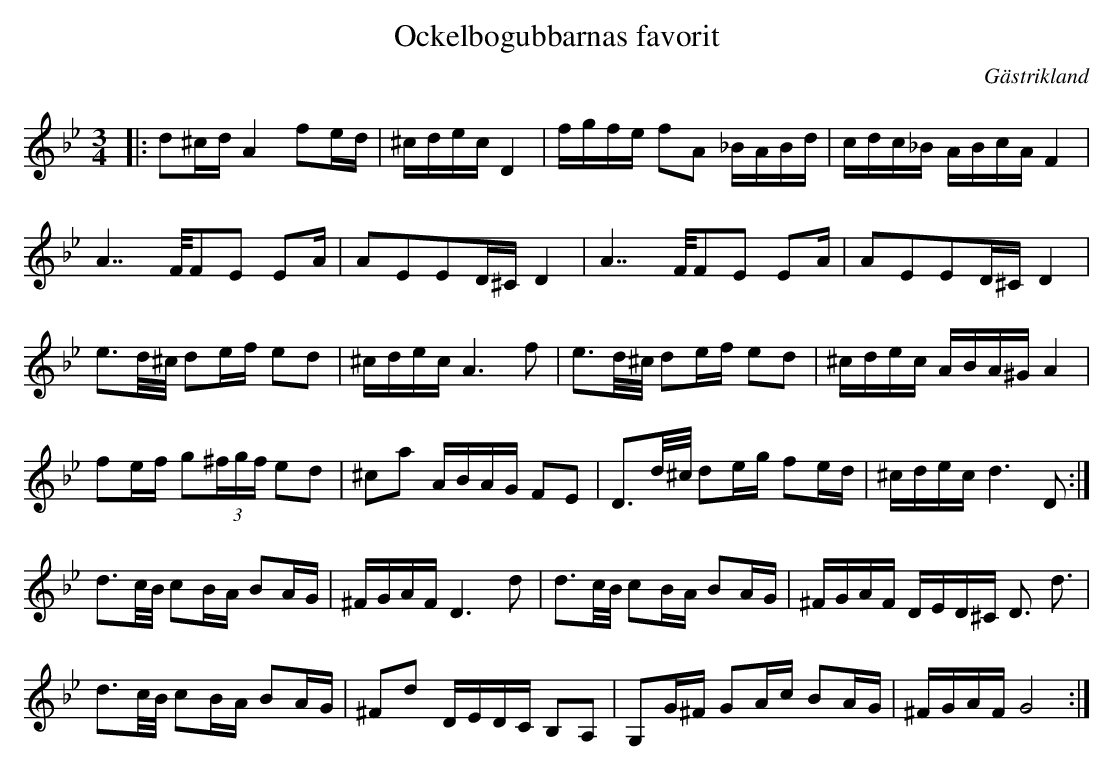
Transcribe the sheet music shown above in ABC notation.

X:1
T:Ockelbogubbarnas favorit
O:Gästrikland
M:3/4
L:1/16
K:Dm
K:Gm
|: d2^cdA4f2ed|^cdecD4|fgfe f2A2 _BABd|cdc_B ABcAF4|
A7F/F2E2 E2A|A2E2E2D^CD4|A7F/F2E2 E2A|A2E2E2D^CD4|
e3d/^c/ d2ef e2d2|^cdecA6f2|e3d/^c/ d2ef e2d2|^cdec ABA^GA4|
f2ef g2(3^fgf e2d2|^c2a2 ABAG F2E2|D3d/^c/ d2eg f2ed|^cdec d6D2:|
d3c/B/ c2BA B2AG|^FGAFD6d2|d3c/B/ c2BA B2AG|^FGAF DED^C D3 d3|
d3c/B/ c2BA B2AG|^F2d2 DEDC B,2A,2|G,2G^F G2Ac B2AG|^FGAFG8:|
